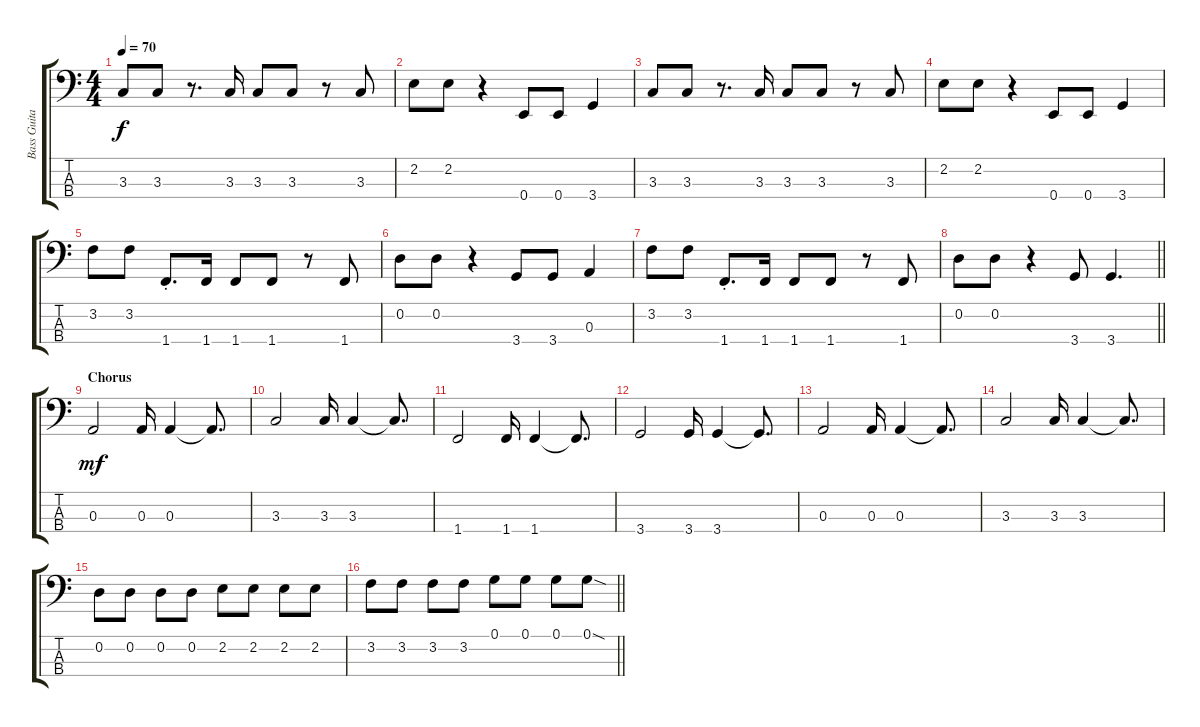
\track ("Bass Guitar" "Bass Guita") {instrument slapbass2}
\staff {score tabs}
\tuning (G2 D2 A1 E1) {hide}
\ts (4 4)
\tempo 70
\clef f4
\ks c
3.3.8{dy f} 3.3.8 r.8{d} 3.3.16 3.3.8 3.3.8 r.8 3.3.8 |
2.2.8 2.2.8 r.4 0.4.8 0.4.8 3.4.4 |
3.3.8 3.3.8 r.8{d} 3.3.16 3.3.8 3.3.8 r.8 3.3.8 |
2.2.8 2.2.8 r.4 0.4.8 0.4.8 3.4.4 |
3.2.8 3.2.8 1.4{st}.8{d} 1.4.16 1.4.8 1.4.8 r.8 1.4.8 |
0.2.8 0.2.8 r.4 3.4.8 3.4.8 0.3.4 |
3.2.8 3.2.8 1.4{st}.8{d} 1.4.16 1.4.8 1.4.8 r.8 1.4.8 |
\barLineRight lightlight
0.2.8 0.2.8 r.4 3.4.8 3.4.4{d} |
\section ("" "Chorus")
0.3.2{dy mf} 0.3.16 0.3.4 0.3{t}.8{d} |
3.3.2 3.3.16 3.3.4 3.3{t}.8{d} |
1.4.2 1.4.16 1.4.4 1.4{t}.8{d} |
3.4.2 3.4.16 3.4.4 3.4{t}.8{d} |
0.3.2 0.3.16 0.3.4 0.3{t}.8{d} |
3.3.2 3.3.16 3.3.4 3.3{t}.8{d} |
0.2.8 0.2.8 0.2.8 0.2.8 2.2.8 2.2.8 2.2.8 2.2.8 |
\barLineRight lightlight
3.2.8 3.2.8 3.2.8 3.2.8 0.1.8 0.1.8 0.1.8 0.1{sod}.8
